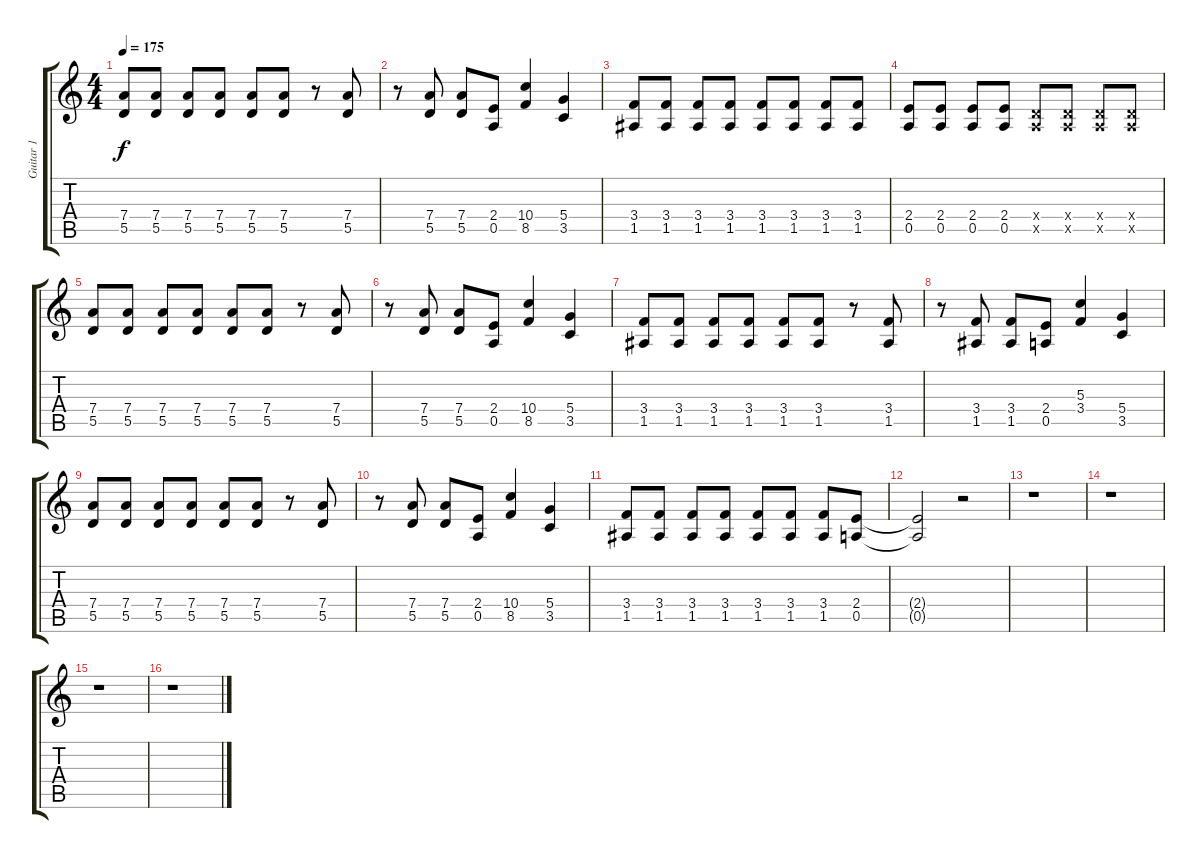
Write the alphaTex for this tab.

\track ("Guitar 1" "Guitar 1") {instrument overdrivenguitar}
\staff {score tabs}
\tuning (E4 B3 G3 D3 A2 E2) {hide}
\ts (4 4)
\tempo 175
\clef g2
\ks c
(7.4 5.5).8{dy f} (7.4 5.5).8 (7.4 5.5).8 (7.4 5.5).8 (7.4 5.5).8 (7.4 5.5).8 r.8 (7.4 5.5).8 |
r.8 (7.4 5.5).8 (7.4 5.5).8 (2.4 0.5).8 (10.4 8.5).4 (5.4 3.5).4 |
(3.4 1.5).8 (3.4 1.5).8 (3.4 1.5).8 (3.4 1.5).8 (3.4 1.5).8 (3.4 1.5).8 (3.4 1.5).8 (3.4 1.5).8 |
(2.4 0.5).8 (2.4 0.5).8 (2.4 0.5).8 (2.4 0.5).8 (0.4{x} 0.5{x}).8 (0.4{x} 0.5{x}).8 (0.4{x} 0.5{x}).8 (0.4{x} 0.5{x}).8 |
(7.4 5.5).8 (7.4 5.5).8 (7.4 5.5).8 (7.4 5.5).8 (7.4 5.5).8 (7.4 5.5).8 r.8 (7.4 5.5).8 |
r.8 (7.4 5.5).8 (7.4 5.5).8 (2.4 0.5).8 (10.4 8.5).4 (5.4 3.5).4 |
(3.4 1.5).8 (3.4 1.5).8 (3.4 1.5).8 (3.4 1.5).8 (3.4 1.5).8 (3.4 1.5).8 r.8 (3.4 1.5).8 |
r.8 (3.4 1.5).8 (3.4 1.5).8 (2.4 0.5).8 (5.3 3.4).4 (5.4 3.5).4 |
(7.4 5.5).8 (7.4 5.5).8 (7.4 5.5).8 (7.4 5.5).8 (7.4 5.5).8 (7.4 5.5).8 r.8 (7.4 5.5).8 |
r.8 (7.4 5.5).8 (7.4 5.5).8 (2.4 0.5).8 (10.4 8.5).4 (5.4 3.5).4 |
(3.4 1.5).8 (3.4 1.5).8 (3.4 1.5).8 (3.4 1.5).8 (3.4 1.5).8 (3.4 1.5).8 (3.4 1.5).8 (2.4 0.5).8 |
(2.4{t} 0.5{t}).2 r.2 |
r.1 |
r.1 |
r.1 |
r.1
